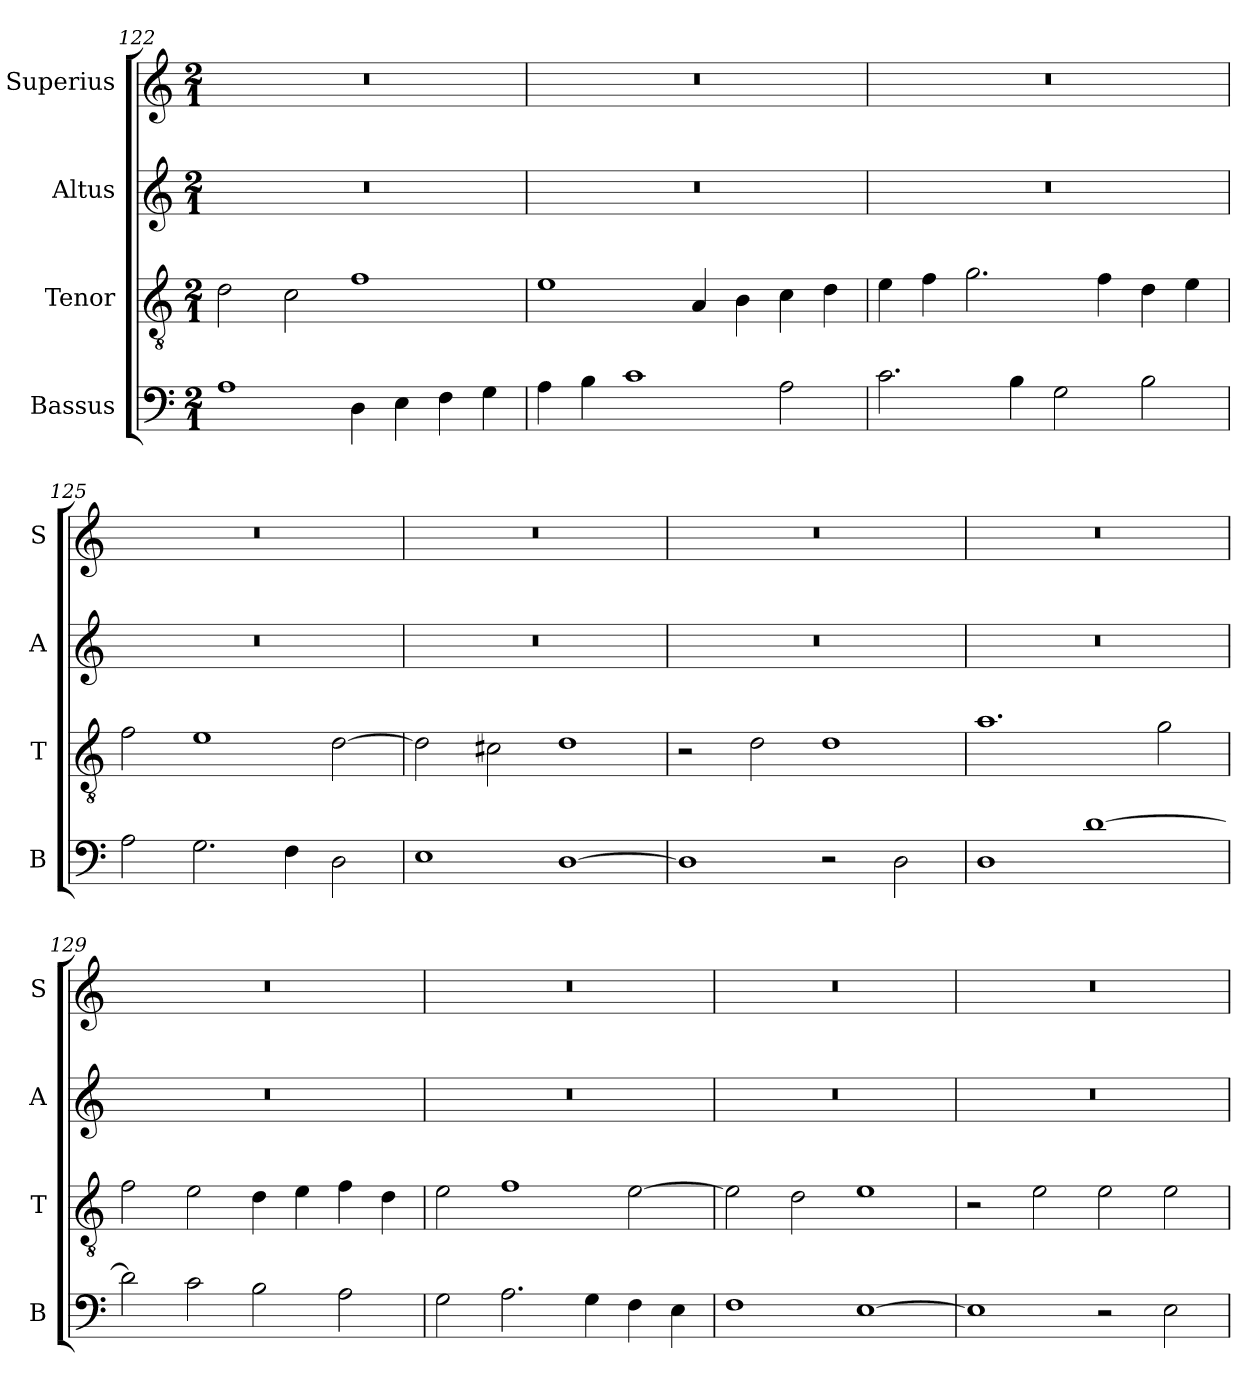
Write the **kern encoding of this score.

**kern	**kern	**kern	**kern
*part4	*part3	*part2	*part1
*staff4	*staff3	*staff2	*staff1
*I"Bassus	*I"Tenor	*I"Altus	*I"Superius
*I'B	*I'T	*I'A	*I'S
*clefF4	*clefGv2	*clefG2	*clefG2
*k[]	*k[]	*k[]	*k[]
*C:	*C:	*C:	*C:
*M2/1	*M2/1	*M2/1	*M2/1
=122	=122	=122	=122
1A	2d	0r	0r
.	2c	.	.
4D	1f	.	.
4E	.	.	.
4F	.	.	.
4G	.	.	.
=123	=123	=123	=123
4A	1e	0r	0r
4B	.	.	.
1c	.	.	.
.	4A	.	.
.	4B	.	.
2A	4c	.	.
.	4d	.	.
=124	=124	=124	=124
2.c	4e	0r	0r
.	4f	.	.
.	2.g	.	.
4B	.	.	.
2G	.	.	.
.	4f	.	.
2B	4d	.	.
.	4e	.	.
=125	=125	=125	=125
2A	2f	0r	0r
2.G	1e	.	.
4F	.	.	.
2D	[2d	.	.
=126	=126	=126	=126
1E	2d]	0r	0r
.	2c#X	.	.
[1D	1d	.	.
=127	=127	=127	=127
1D]	2r	0r	0r
.	2d	.	.
2r	1d	.	.
2D	.	.	.
=128	=128	=128	=128
1D	1.a	0r	0r
[1d	.	.	.
.	2g	.	.
=129	=129	=129	=129
2d]	2f	0r	0r
2c	2e	.	.
2B	4d	.	.
.	4e	.	.
2A	4f	.	.
.	4d	.	.
=130	=130	=130	=130
2G	2e	0r	0r
2.A	1f	.	.
4G	.	.	.
4F	[2e	.	.
4E	.	.	.
=131	=131	=131	=131
1F	2e]	0r	0r
.	2d	.	.
[1E	1e	.	.
=132	=132	=132	=132
1E]	2r	0r	0r
.	2e	.	.
2r	2e	.	.
2E	2e	.	.
=	=	=	=
*-	*-	*-	*-
